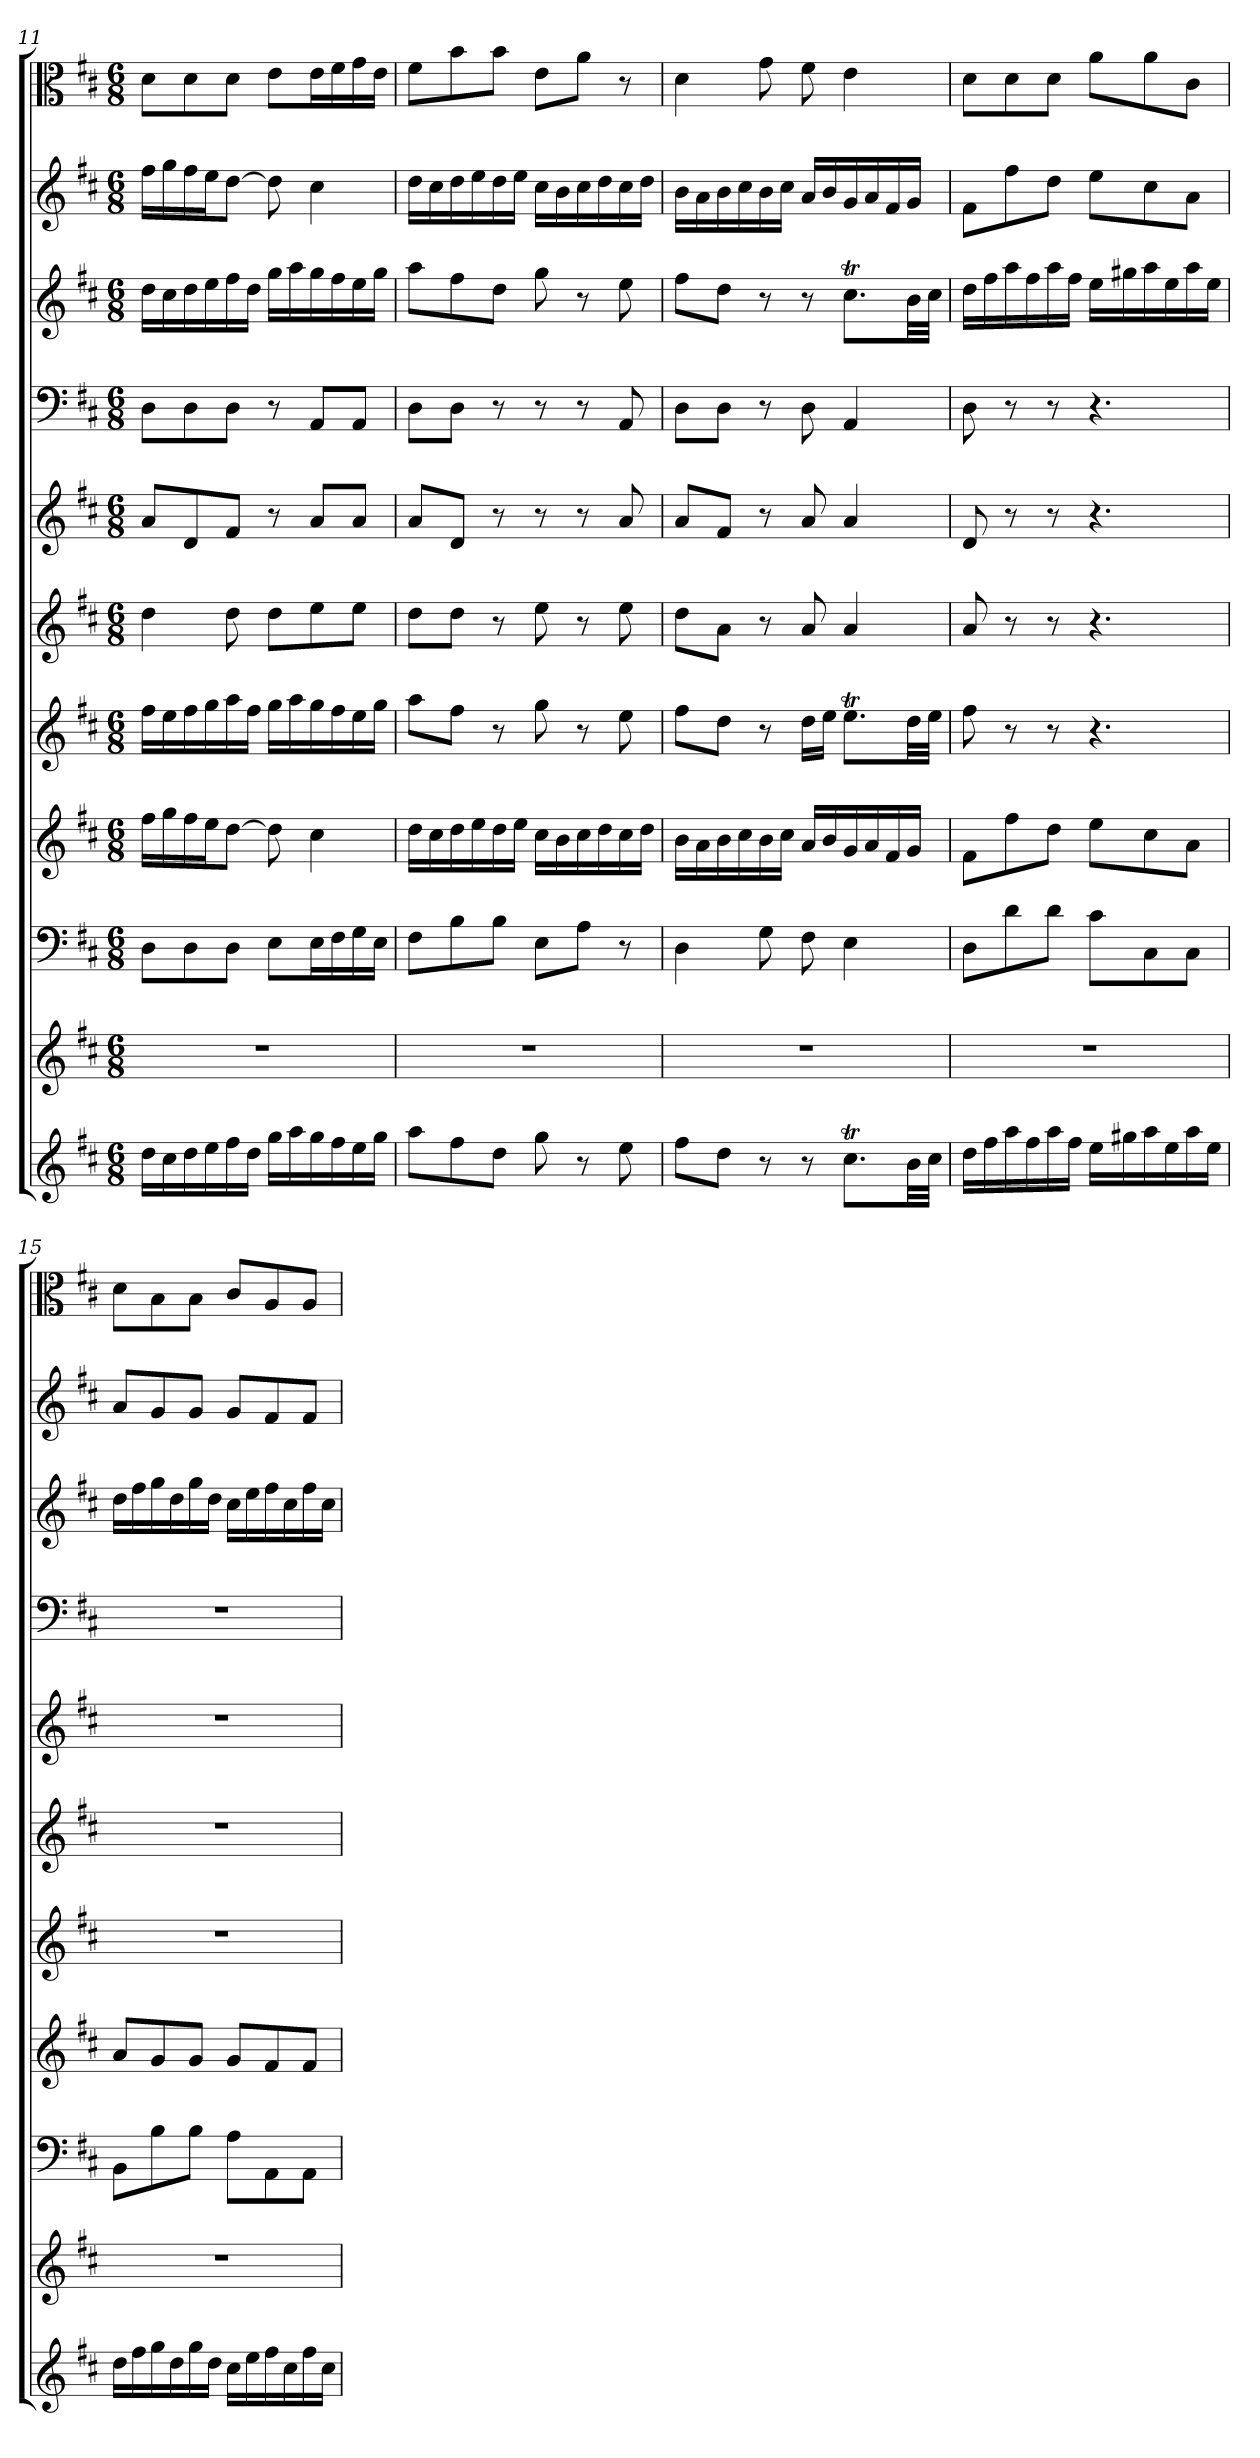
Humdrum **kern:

**kern	**kern	**kern	**kern	**kern	**kern	**kern	**kern	**kern	**kern	**kern
*part11	*part10	*part9	*part8	*part7	*part6	*part5	*part4	*part3	*part2	*part1
*staff11	*staff10	*staff9	*staff8	*staff7	*staff6	*staff5	*staff4	*staff3	*staff2	*staff1
*clefG2	*clefG2	*clefF4	*clefG2	*clefG2	*clefG2	*clefG2	*clefF4	*clefG2	*clefG2	*clefC3
*k[f#c#]	*k[f#c#]	*k[f#c#]	*k[f#c#]	*k[f#c#]	*k[f#c#]	*k[f#c#]	*k[f#c#]	*k[f#c#]	*k[f#c#]	*k[f#c#]
*D:	*D:	*D:	*D:	*D:	*D:	*D:	*D:	*D:	*D:	*D:
*M6/8	*M6/8	*M6/8	*M6/8	*M6/8	*M6/8	*M6/8	*M6/8	*M6/8	*M6/8	*M6/8
=11	=11	=11	=11	=11	=11	=11	=11	=11	=11	=11
16dd\LL	2.r	8D\L	16ff#\LL	16ff#\LL	4dd\	8a/L	8D\L	16dd\LL	16ff#\LL	8d\L
16cc#\	.	.	16gg\	16ee\	.	.	.	16cc#\	16gg\	.
16dd\	.	8D\	16ff#\	16ff#\	.	8d/	8D\	16dd\	16ff#\	8d\
16ee\	.	.	16ee\J	16gg\	.	.	.	16ee\	16ee\J	.
16ff#\	.	8D\J	[8dd\J	16aa\	8dd\	8f#/J	8D\J	16ff#\	[8dd\J	8d\J
16dd\JJ	.	.	.	16ff#\JJ	.	.	.	16dd\JJ	.	.
16gg\LL	.	8E\L	8dd\]	16gg\LL	8dd\L	8r	8r	16gg\LL	8dd\]	8e\L
16aa\	.	.	.	16aa\	.	.	.	16aa\	.	.
16gg\	.	16E\L	4cc#\	16gg\	8ee\	8a/L	8AA/L	16gg\	4cc#\	16e\L
16ff#\	.	16F#\	.	16ff#\	.	.	.	16ff#\	.	16f#\
16ee\	.	16G\	.	16ee\	8ee\J	8a/J	8AA/J	16ee\	.	16g\
16gg\JJ	.	16E\JJ	.	16gg\JJ	.	.	.	16gg\JJ	.	16e\JJ
=12	=12	=12	=12	=12	=12	=12	=12	=12	=12	=12
8aa\L	2.r	8F#\L	16dd\LL	8aa\L	8dd\L	8a/L	8D\L	8aa\L	16dd\LL	8f#\L
.	.	.	16cc#\	.	.	.	.	.	16cc#\	.
8ff#\	.	8B\	16dd\	8ff#\J	8dd\J	8d/J	8D\J	8ff#\	16dd\	8b\
.	.	.	16ee\	.	.	.	.	.	16ee\	.
8dd\J	.	8B\J	16dd\	8r	8r	8r	8r	8dd\J	16dd\	8b\J
.	.	.	16ee\JJ	.	.	.	.	.	16ee\JJ	.
8gg\	.	8E\L	16cc#\LL	8gg\	8ee\	8r	8r	8gg\	16cc#\LL	8e\L
.	.	.	16b\	.	.	.	.	.	16b\	.
8r	.	8A\J	16cc#\	8r	8r	8r	8r	8r	16cc#\	8a\J
.	.	.	16dd\	.	.	.	.	.	16dd\	.
8ee\	.	8r	16cc#\	8ee\	8ee\	8a/	8AA/	8ee\	16cc#\	8r
.	.	.	16dd\JJ	.	.	.	.	.	16dd\JJ	.
=13	=13	=13	=13	=13	=13	=13	=13	=13	=13	=13
8ff#\L	2.r	4D\	16b\LL	8ff#\L	8dd\L	8a/L	8D\L	8ff#\L	16b\LL	4d\
.	.	.	16a\	.	.	.	.	.	16a\	.
8dd\J	.	.	16b\	8dd\J	8a\J	8f#/J	8D\J	8dd\J	16b\	.
.	.	.	16cc#\	.	.	.	.	.	16cc#\	.
8r	.	8G\	16b\	8r	8r	8r	8r	8r	16b\	8g\
.	.	.	16cc#\JJ	.	.	.	.	.	16cc#\JJ	.
8r	.	8F#\	16a/LL	16dd\LL	8a/	8a/	8D\	8r	16a/LL	8f#\
.	.	.	16b/	16ee\JJ	.	.	.	.	16b/	.
8.cc#t\L	.	4E\	16g/	8.eeT\L	4a/	4a/	4AA/	8.cc#t\L	16g/	4e\
.	.	.	16a/	.	.	.	.	.	16a/	.
.	.	.	16f#/	.	.	.	.	.	16f#/	.
32b\LL	.	.	16g/JJ	32dd\LL	.	.	.	32b\LL	16g/JJ	.
32cc#\JJJ	.	.	.	32ee\JJJ	.	.	.	32cc#\JJJ	.	.
=14	=14	=14	=14	=14	=14	=14	=14	=14	=14	=14
16dd\LL	2.r	8D\L	8f#\L	8ff#\	8a/	8d/	8D\	16dd\LL	8f#\L	8d\L
16ff#\	.	.	.	.	.	.	.	16ff#\	.	.
16aa\	.	8d\	8ff#\	8r	8r	8r	8r	16aa\	8ff#\	8d\
16ff#\	.	.	.	.	.	.	.	16ff#\	.	.
16aa\	.	8d\J	8dd\J	8r	8r	8r	8r	16aa\	8dd\J	8d\J
16ff#\JJ	.	.	.	.	.	.	.	16ff#\JJ	.	.
16ee\LL	.	8c#\L	8ee\L	4.r	4.r	4.r	4.r	16ee\LL	8ee\L	8a\L
16gg#X\	.	.	.	.	.	.	.	16gg#X\	.	.
16aa\	.	8C#\	8cc#\	.	.	.	.	16aa\	8cc#\	8a\
16ee\	.	.	.	.	.	.	.	16ee\	.	.
16aa\	.	8C#\J	8a\J	.	.	.	.	16aa\	8a\J	8c#\J
16ee\JJ	.	.	.	.	.	.	.	16ee\JJ	.	.
=15	=15	=15	=15	=15	=15	=15	=15	=15	=15	=15
16dd\LL	2.r	8BB\L	8a/L	2.r	2.r	2.r	2.r	16dd\LL	8a/L	8d\L
16ff#\	.	.	.	.	.	.	.	16ff#\	.	.
16gg\	.	8B\	8g/	.	.	.	.	16gg\	8g/	8B\
16dd\	.	.	.	.	.	.	.	16dd\	.	.
16gg\	.	8B\J	8g/J	.	.	.	.	16gg\	8g/J	8B\J
16dd\JJ	.	.	.	.	.	.	.	16dd\JJ	.	.
16cc#\LL	.	8A\L	8g/L	.	.	.	.	16cc#\LL	8g/L	8c#/L
16ee\	.	.	.	.	.	.	.	16ee\	.	.
16ff#\	.	8AA\	8f#/	.	.	.	.	16ff#\	8f#/	8A/
16cc#\	.	.	.	.	.	.	.	16cc#\	.	.
16ff#\	.	8AA\J	8f#/J	.	.	.	.	16ff#\	8f#/J	8A/J
16cc#\JJ	.	.	.	.	.	.	.	16cc#\JJ	.	.
=	=	=	=	=	=	=	=	=	=	=
*-	*-	*-	*-	*-	*-	*-	*-	*-	*-	*-
